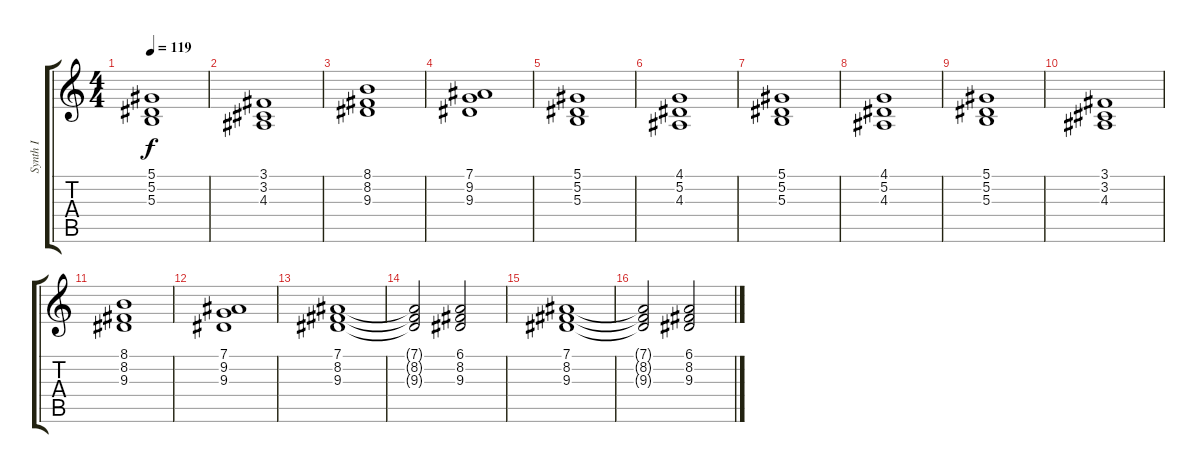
\track ("Synth I" "Synth I") {instrument choiraahs}
\staff {score tabs}
\tuning (Eb4 Bb3 Gb3 Db3 Ab2 Eb2) {hide}
\ts (4 4)
\tempo 119
\clef g2
\ks c
(5.1 5.2 5.3).1{dy f} |
(3.1 3.2 4.3).1 |
(8.1 8.2 9.3).1 |
(7.1 9.2 9.3).1 |
(5.1 5.2 5.3).1 |
(4.1 5.2 4.3).1 |
(5.1 5.2 5.3).1 |
(4.1 5.2 4.3).1 |
(5.1 5.2 5.3).1 |
(3.1 3.2 4.3).1 |
(8.1 8.2 9.3).1 |
(7.1 9.2 9.3).1 |
(7.1 8.2 9.3).1 |
(7.1{t} 8.2{t} 9.3{t}).2 (6.1 8.2 9.3).2 |
(7.1 8.2 9.3).1 |
(7.1{t} 8.2{t} 9.3{t}).2 (6.1 8.2 9.3).2
